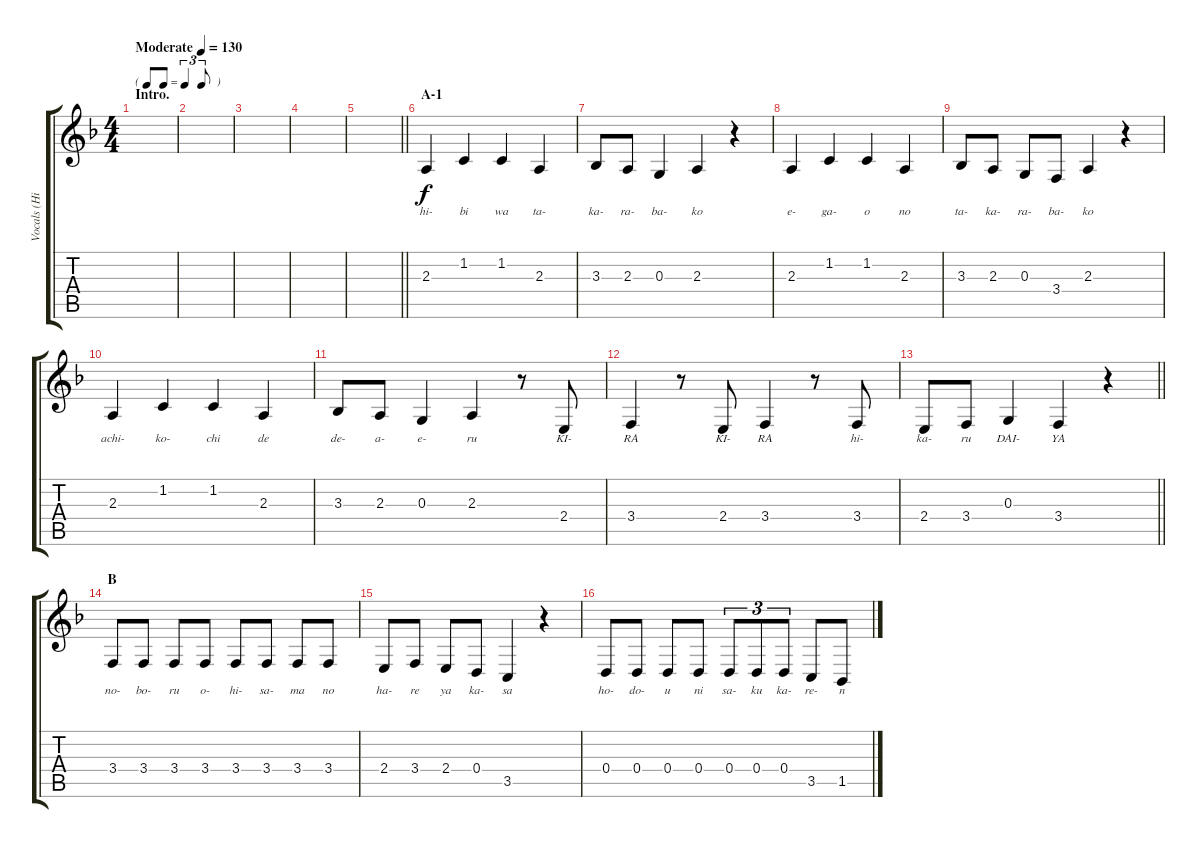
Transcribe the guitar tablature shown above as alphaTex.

\track ("Vocals (Hirasawa Ui)" "Vocals (Hi") {instrument altosax}
\staff {score tabs}
\tuning (E4 B3 G3 D3 A2 E2) {hide}
\ts (4 4)
\tf triplet8th
\section ("" "Intro.")
\tempo (130 "Moderate")
\clef g2
\ks f
|
|
|
|
\barLineRight lightlight
|
\section ("" "A-1")
2.3.4{lyrics (0 "hi-") lyrics (1 "") lyrics (2 "") lyrics (3 "") lyrics (4 "")} 1.2.4{lyrics (0 "bi") lyrics (1 "") lyrics (2 "") lyrics (3 "") lyrics (4 "")} 1.2.4{lyrics (0 "wa") lyrics (1 "") lyrics (2 "") lyrics (3 "") lyrics (4 "")} 2.3.4{lyrics (0 "ta-") lyrics (1 "") lyrics (2 "") lyrics (3 "") lyrics (4 "")} |
3.3.8{lyrics (0 "ka-") lyrics (1 "") lyrics (2 "") lyrics (3 "") lyrics (4 "")} 2.3.8{lyrics (0 "ra-") lyrics (1 "") lyrics (2 "") lyrics (3 "") lyrics (4 "")} 0.3.4{lyrics (0 "ba-") lyrics (1 "") lyrics (2 "") lyrics (3 "") lyrics (4 "")} 2.3.4{lyrics (0 "ko") lyrics (1 "") lyrics (2 "") lyrics (3 "") lyrics (4 "")} r.4 |
2.3.4{lyrics (0 "e-") lyrics (1 "") lyrics (2 "") lyrics (3 "") lyrics (4 "")} 1.2.4{lyrics (0 "ga-") lyrics (1 "") lyrics (2 "") lyrics (3 "") lyrics (4 "")} 1.2.4{lyrics (0 "o") lyrics (1 "") lyrics (2 "") lyrics (3 "") lyrics (4 "")} 2.3.4{lyrics (0 "no") lyrics (1 "") lyrics (2 "") lyrics (3 "") lyrics (4 "")} |
3.3.8{lyrics (0 "ta-") lyrics (1 "") lyrics (2 "") lyrics (3 "") lyrics (4 "")} 2.3.8{lyrics (0 "ka-") lyrics (1 "") lyrics (2 "") lyrics (3 "") lyrics (4 "")} 0.3.8{lyrics (0 "ra-") lyrics (1 "") lyrics (2 "") lyrics (3 "") lyrics (4 "")} 3.4.8{lyrics (0 "ba-") lyrics (1 "") lyrics (2 "") lyrics (3 "") lyrics (4 "")} 2.3.4{lyrics (0 "ko") lyrics (1 "") lyrics (2 "") lyrics (3 "") lyrics (4 "")} r.4 |
2.3.4{lyrics (0 "achi-") lyrics (1 "") lyrics (2 "") lyrics (3 "") lyrics (4 "")} 1.2.4{lyrics (0 "ko-") lyrics (1 "") lyrics (2 "") lyrics (3 "") lyrics (4 "")} 1.2.4{lyrics (0 "chi") lyrics (1 "") lyrics (2 "") lyrics (3 "") lyrics (4 "")} 2.3.4{lyrics (0 "de") lyrics (1 "") lyrics (2 "") lyrics (3 "") lyrics (4 "")} |
3.3.8{lyrics (0 "de-") lyrics (1 "") lyrics (2 "") lyrics (3 "") lyrics (4 "")} 2.3.8{lyrics (0 "a-") lyrics (1 "") lyrics (2 "") lyrics (3 "") lyrics (4 "")} 0.3.4{lyrics (0 "e-") lyrics (1 "") lyrics (2 "") lyrics (3 "") lyrics (4 "")} 2.3.4{lyrics (0 "ru") lyrics (1 "") lyrics (2 "") lyrics (3 "") lyrics (4 "")} r.8 2.4.8{lyrics (0 "KI-") lyrics (1 "") lyrics (2 "") lyrics (3 "") lyrics (4 "")} |
3.4.4{lyrics (0 "RA") lyrics (1 "") lyrics (2 "") lyrics (3 "") lyrics (4 "")} r.8 2.4.8{lyrics (0 "KI-") lyrics (1 "") lyrics (2 "") lyrics (3 "") lyrics (4 "")} 3.4.4{lyrics (0 "RA") lyrics (1 "") lyrics (2 "") lyrics (3 "") lyrics (4 "")} r.8 3.4.8{lyrics (0 "hi-") lyrics (1 "") lyrics (2 "") lyrics (3 "") lyrics (4 "")} |
\barLineRight lightlight
2.4.8{lyrics (0 "ka-") lyrics (1 "") lyrics (2 "") lyrics (3 "") lyrics (4 "")} 3.4.8{lyrics (0 "ru") lyrics (1 "") lyrics (2 "") lyrics (3 "") lyrics (4 "")} 0.3.4{lyrics (0 "DAI-") lyrics (1 "") lyrics (2 "") lyrics (3 "") lyrics (4 "")} 3.4.4{lyrics (0 "YA") lyrics (1 "") lyrics (2 "") lyrics (3 "") lyrics (4 "")} r.4 |
\section ("" "B")
3.4.8{lyrics (0 "no-") lyrics (1 "") lyrics (2 "") lyrics (3 "") lyrics (4 "")} 3.4.8{lyrics (0 "bo-") lyrics (1 "") lyrics (2 "") lyrics (3 "") lyrics (4 "")} 3.4.8{lyrics (0 "ru") lyrics (1 "") lyrics (2 "") lyrics (3 "") lyrics (4 "")} 3.4.8{lyrics (0 "o-") lyrics (1 "") lyrics (2 "") lyrics (3 "") lyrics (4 "")} 3.4.8{lyrics (0 "hi-") lyrics (1 "") lyrics (2 "") lyrics (3 "") lyrics (4 "")} 3.4.8{lyrics (0 "sa-") lyrics (1 "") lyrics (2 "") lyrics (3 "") lyrics (4 "")} 3.4.8{lyrics (0 "ma") lyrics (1 "") lyrics (2 "") lyrics (3 "") lyrics (4 "")} 3.4.8{lyrics (0 "no") lyrics (1 "") lyrics (2 "") lyrics (3 "") lyrics (4 "")} |
2.4.8{lyrics (0 "ha-") lyrics (1 "") lyrics (2 "") lyrics (3 "") lyrics (4 "")} 3.4.8{lyrics (0 "re") lyrics (1 "") lyrics (2 "") lyrics (3 "") lyrics (4 "")} 2.4.8{lyrics (0 "ya") lyrics (1 "") lyrics (2 "") lyrics (3 "") lyrics (4 "")} 0.4.8{lyrics (0 "ka-") lyrics (1 "") lyrics (2 "") lyrics (3 "") lyrics (4 "")} 3.5.4{lyrics (0 "sa") lyrics (1 "") lyrics (2 "") lyrics (3 "") lyrics (4 "")} r.4 |
0.4.8{lyrics (0 "ho-") lyrics (1 "") lyrics (2 "") lyrics (3 "") lyrics (4 "")} 0.4.8{lyrics (0 "do-") lyrics (1 "") lyrics (2 "") lyrics (3 "") lyrics (4 "")} 0.4.8{lyrics (0 "u") lyrics (1 "") lyrics (2 "") lyrics (3 "") lyrics (4 "")} 0.4.8{lyrics (0 "ni") lyrics (1 "") lyrics (2 "") lyrics (3 "") lyrics (4 "")} 0.4.8{tu (3 2) lyrics (0 "sa-") lyrics (1 "") lyrics (2 "") lyrics (3 "") lyrics (4 "")} 0.4.8{tu (3 2) lyrics (0 "ku") lyrics (1 "") lyrics (2 "") lyrics (3 "") lyrics (4 "")} 0.4.8{tu (3 2) lyrics (0 "ka-") lyrics (1 "") lyrics (2 "") lyrics (3 "") lyrics (4 "")} 3.5.8{lyrics (0 "re-") lyrics (1 "") lyrics (2 "") lyrics (3 "") lyrics (4 "")} 1.5.8{lyrics (0 "n") lyrics (1 "") lyrics (2 "") lyrics (3 "") lyrics (4 "")}
